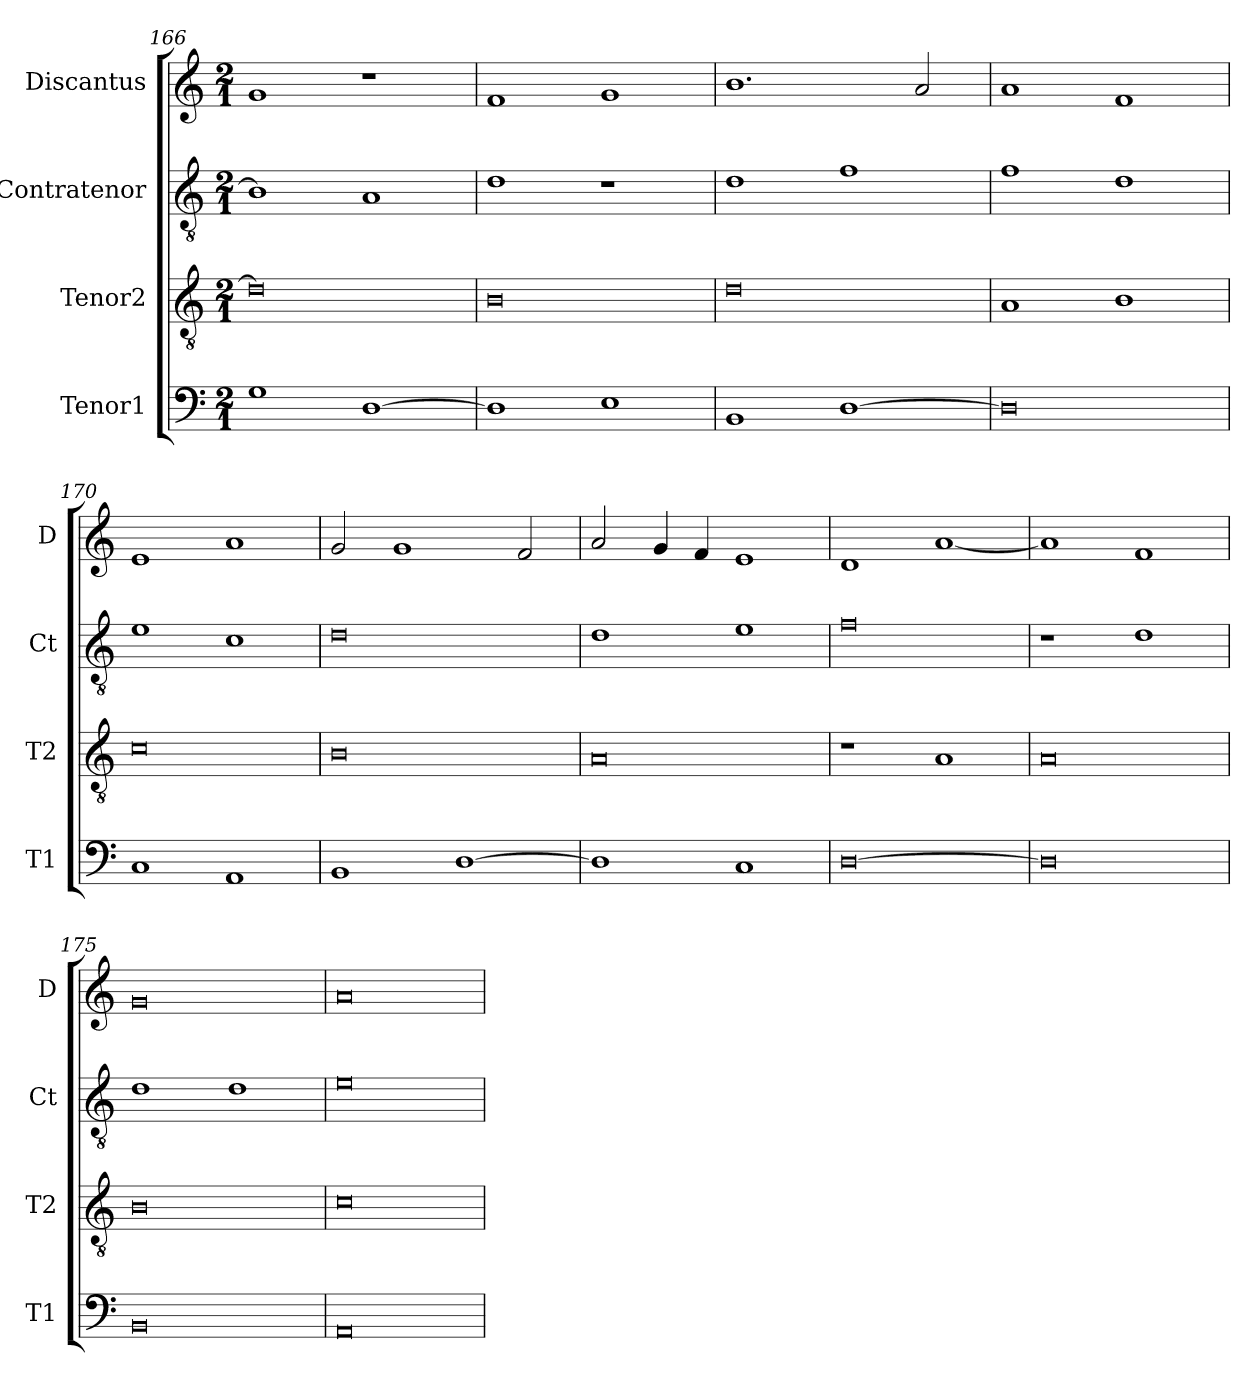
**kern	**kern	**kern	**kern
*part4	*part3	*part2	*part1
*staff4	*staff3	*staff2	*staff1
*I"Tenor1	*I"Tenor2	*I"Contratenor	*I"Discantus
*I'T1	*I'T2	*I'Ct	*I'D
*clefF4	*clefGv2	*clefGv2	*clefG2
*k[]	*k[]	*k[]	*k[]
*M2/1	*M2/1	*M2/1	*M2/1
=166	=166	=166	=166
1G	0d]	1B]	1g
[1D	.	1A	1r
=167	=167	=167	=167
1D]	0B	1d	1f
1E	.	1r	1g
=168	=168	=168	=168
1BB	0d	1d	1.b
[1D	.	1f	.
.	.	.	2a/
=169	=169	=169	=169
0D]	1A	1f	1a
.	1B	1d	1f
=170	=170	=170	=170
1C	0c	1e	1e
1AA	.	1c	1a
=171	=171	=171	=171
1BB	0B	0d	2g/
.	.	.	1g
[1D	.	.	.
.	.	.	2f/
=172	=172	=172	=172
1D]	0A	1d	2a/
.	.	.	4g/
.	.	.	4f/
1C	.	1e	1e
=173	=173	=173	=173
[0D	1r	0f	1d
.	1A	.	[1a
=174	=174	=174	=174
0D]	0A	1r	1a]
.	.	1d	1f
=175	=175	=175	=175
0BB	0B	1d	0g
.	.	1d	.
=176	=176	=176	=176
0AA	0c	0e	0a
=	=	=	=
*-	*-	*-	*-
